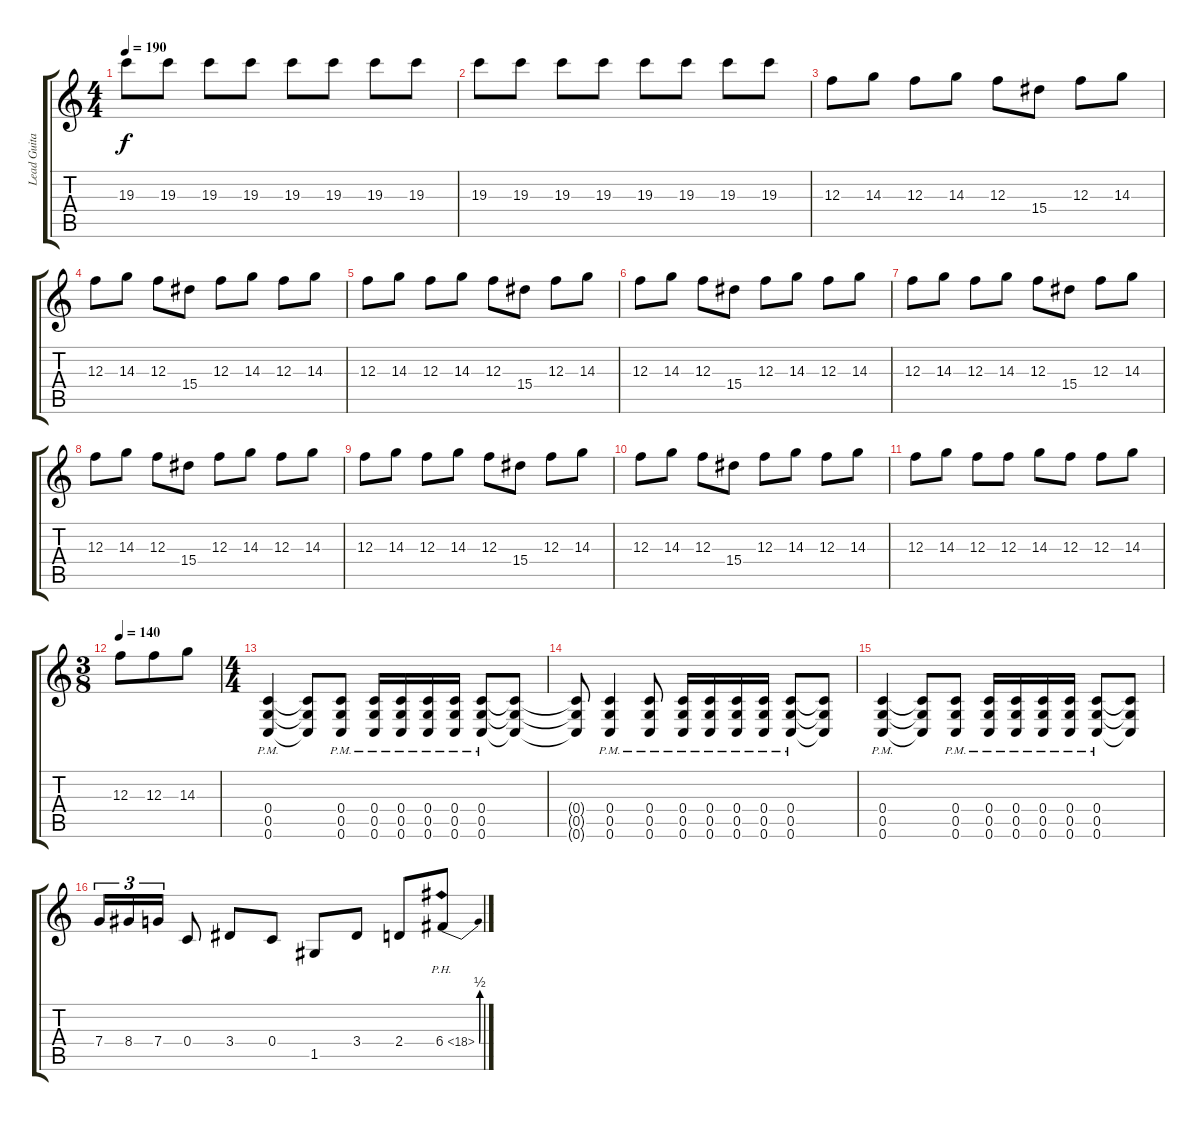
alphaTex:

\track ("Lead Guitar" "Lead Guita") {instrument distortionguitar}
\staff {score tabs}
\tuning (D4 A3 F3 C3 G2 C2) {hide}
\ts (4 4)
\tempo 190
\clef g2
\ks c
19.3.8{dy f} 19.3.8 19.3.8 19.3.8 19.3.8 19.3.8 19.3.8 19.3.8 |
19.3.8 19.3.8 19.3.8 19.3.8 19.3.8 19.3.8 19.3.8 19.3.8 |
12.3.8 14.3.8 12.3.8 14.3.8 12.3.8 15.4.8 12.3.8 14.3.8 |
12.3.8 14.3.8 12.3.8 15.4.8 12.3.8 14.3.8 12.3.8 14.3.8 |
12.3.8 14.3.8 12.3.8 14.3.8 12.3.8 15.4.8 12.3.8 14.3.8 |
12.3.8 14.3.8 12.3.8 15.4.8 12.3.8 14.3.8 12.3.8 14.3.8 |
12.3.8 14.3.8 12.3.8 14.3.8 12.3.8 15.4.8 12.3.8 14.3.8 |
12.3.8 14.3.8 12.3.8 15.4.8 12.3.8 14.3.8 12.3.8 14.3.8 |
12.3.8 14.3.8 12.3.8 14.3.8 12.3.8 15.4.8 12.3.8 14.3.8 |
12.3.8 14.3.8 12.3.8 15.4.8 12.3.8 14.3.8 12.3.8 14.3.8 |
12.3.8 14.3.8 12.3.8 12.3.8 14.3.8 12.3.8 12.3.8 14.3.8 |
\ts (3 8)
\tempo 140
12.3.8 12.3.8 14.3.8 |
\ts (4 4)
(0.4{pm} 0.5{pm} 0.6{pm}).4 (0.4{t} 0.5{t} 0.6{t}).8 (0.4{pm} 0.5{pm} 0.6{pm}).8 (0.4{pm} 0.5{pm} 0.6{pm}).16 (0.4{pm} 0.5{pm} 0.6{pm}).16 (0.4{pm} 0.5{pm} 0.6{pm}).16 (0.4{pm} 0.5{pm} 0.6{pm}).16 (0.4{pm} 0.5{pm} 0.6{pm}).8 (0.4{t} 0.5{t} 0.6{t}).8 |
(0.4{t} 0.5{t} 0.6{t}).8 (0.4{pm} 0.5{pm} 0.6{pm}).4 (0.4{pm} 0.5{pm} 0.6{pm}).8 (0.4{pm} 0.5{pm} 0.6{pm}).16 (0.4{pm} 0.5{pm} 0.6{pm}).16 (0.4{pm} 0.5{pm} 0.6{pm}).16 (0.4{pm} 0.5{pm} 0.6{pm}).16 (0.4{pm} 0.5{pm} 0.6{pm}).8 (0.4{t} 0.5{t} 0.6{t}).8 |
(0.4{pm} 0.5{pm} 0.6{pm}).4 (0.4{t} 0.5{t} 0.6{t}).8 (0.4{pm} 0.5{pm} 0.6{pm}).8 (0.4{pm} 0.5{pm} 0.6{pm}).16 (0.4{pm} 0.5{pm} 0.6{pm}).16 (0.4{pm} 0.5{pm} 0.6{pm}).16 (0.4{pm} 0.5{pm} 0.6{pm}).16 (0.4{pm} 0.5{pm} 0.6{pm}).8 (0.4{t} 0.5{t} 0.6{t}).8 |
7.4.16{tu (3 2)} 8.4.16{tu (3 2)} 7.4.16{tu (3 2)} 0.4.8 3.4.8 0.4.8 1.5.8 3.4.8 2.4.8 6.4{be (bend 0 0 60 2) ph 12}.8
